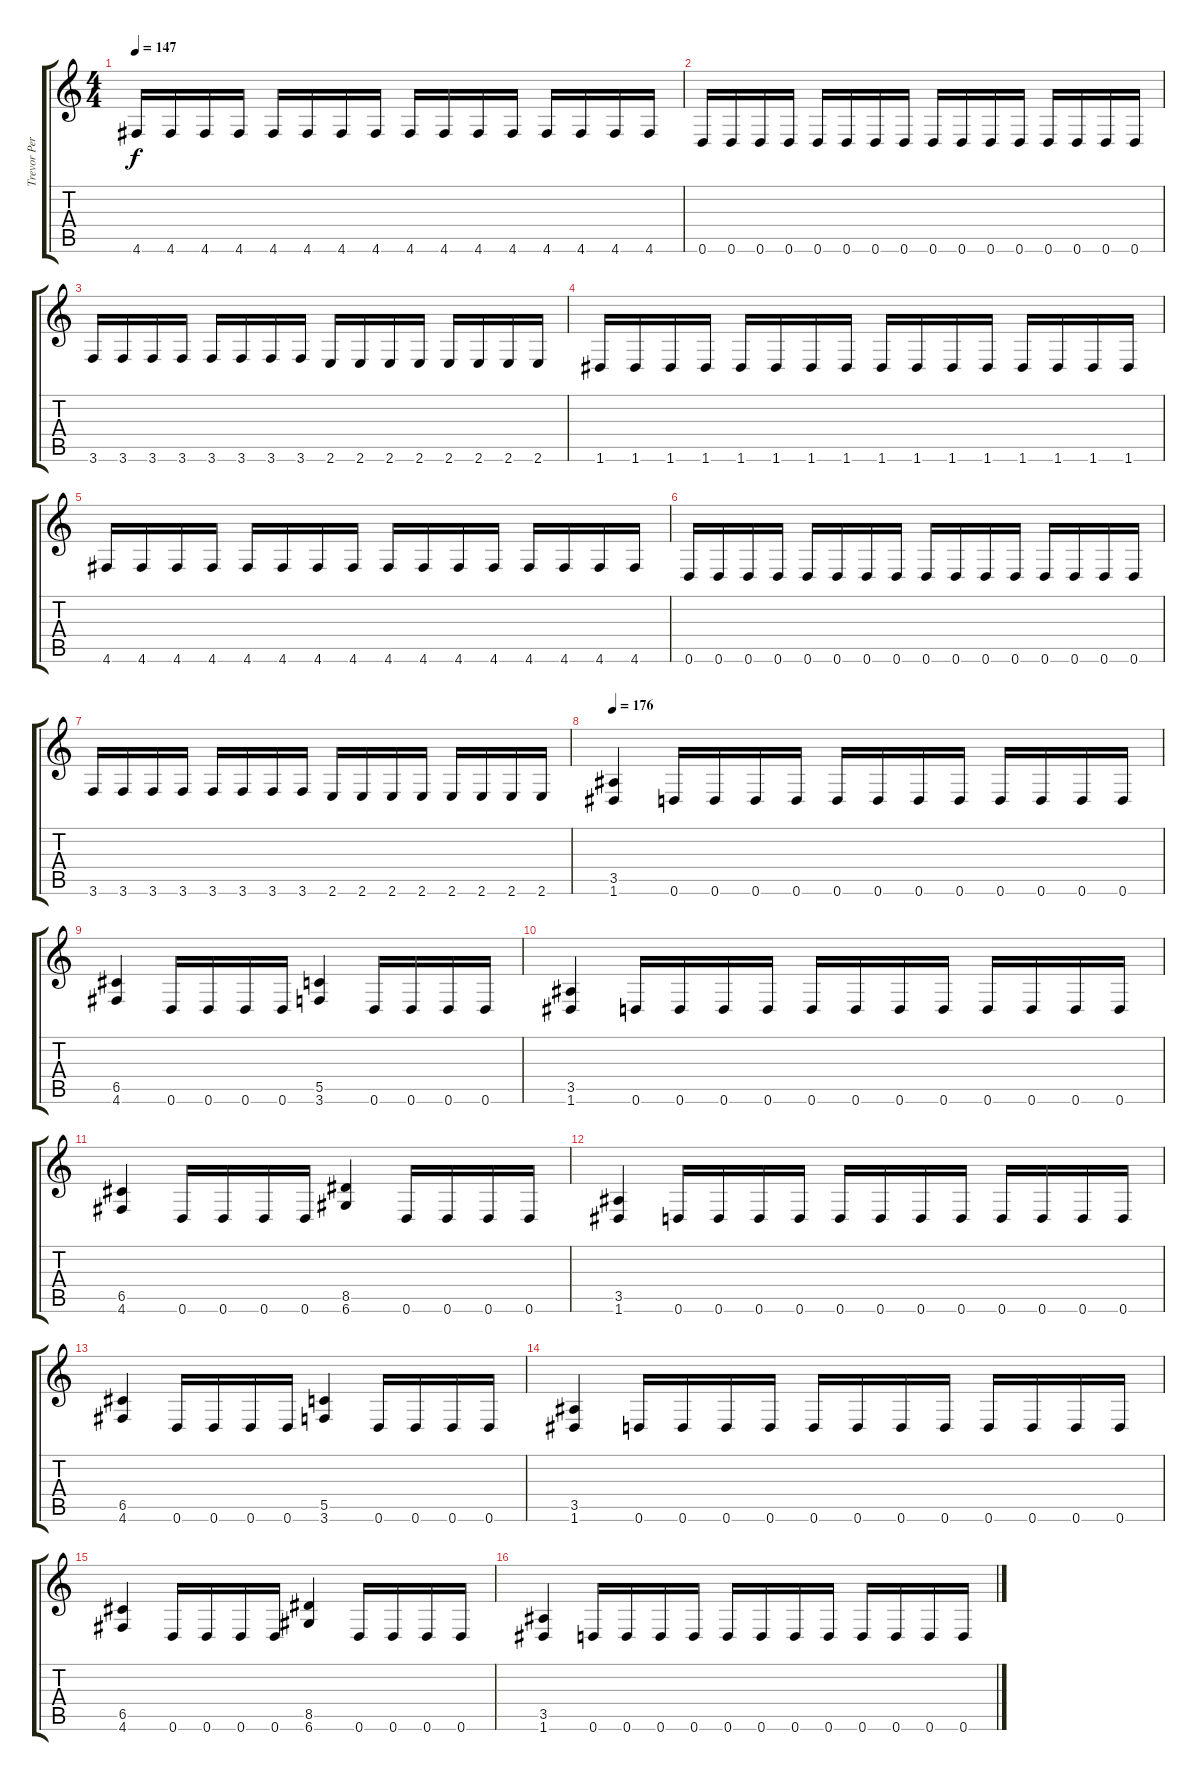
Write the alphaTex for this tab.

\track ("Trevor Peres (Rhythm)" "Trevor Per") {instrument distortionguitar}
\staff {score tabs}
\tuning (D4 A3 F3 C3 G2 D2) {hide}
\ts (4 4)
\tempo 147
\clef g2
\ks c
4.6.16{dy f} 4.6.16 4.6.16 4.6.16 4.6.16 4.6.16 4.6.16 4.6.16 4.6.16 4.6.16 4.6.16 4.6.16 4.6.16 4.6.16 4.6.16 4.6.16 |
0.6.16 0.6.16 0.6.16 0.6.16 0.6.16 0.6.16 0.6.16 0.6.16 0.6.16 0.6.16 0.6.16 0.6.16 0.6.16 0.6.16 0.6.16 0.6.16 |
3.6.16 3.6.16 3.6.16 3.6.16 3.6.16 3.6.16 3.6.16 3.6.16 2.6.16 2.6.16 2.6.16 2.6.16 2.6.16 2.6.16 2.6.16 2.6.16 |
1.6.16 1.6.16 1.6.16 1.6.16 1.6.16 1.6.16 1.6.16 1.6.16 1.6.16 1.6.16 1.6.16 1.6.16 1.6.16 1.6.16 1.6.16 1.6.16 |
4.6.16 4.6.16 4.6.16 4.6.16 4.6.16 4.6.16 4.6.16 4.6.16 4.6.16 4.6.16 4.6.16 4.6.16 4.6.16 4.6.16 4.6.16 4.6.16 |
0.6.16 0.6.16 0.6.16 0.6.16 0.6.16 0.6.16 0.6.16 0.6.16 0.6.16 0.6.16 0.6.16 0.6.16 0.6.16 0.6.16 0.6.16 0.6.16 |
3.6.16 3.6.16 3.6.16 3.6.16 3.6.16 3.6.16 3.6.16 3.6.16 2.6.16 2.6.16 2.6.16 2.6.16 2.6.16 2.6.16 2.6.16 2.6.16 |
\tempo 176
(3.5 1.6).4 0.6.16 0.6.16 0.6.16 0.6.16 0.6.16 0.6.16 0.6.16 0.6.16 0.6.16 0.6.16 0.6.16 0.6.16 |
(6.5 4.6).4 0.6.16 0.6.16 0.6.16 0.6.16 (5.5 3.6).4 0.6.16 0.6.16 0.6.16 0.6.16 |
(3.5 1.6).4 0.6.16 0.6.16 0.6.16 0.6.16 0.6.16 0.6.16 0.6.16 0.6.16 0.6.16 0.6.16 0.6.16 0.6.16 |
(6.5 4.6).4 0.6.16 0.6.16 0.6.16 0.6.16 (8.5 6.6).4 0.6.16 0.6.16 0.6.16 0.6.16 |
(3.5 1.6).4 0.6.16 0.6.16 0.6.16 0.6.16 0.6.16 0.6.16 0.6.16 0.6.16 0.6.16 0.6.16 0.6.16 0.6.16 |
(6.5 4.6).4 0.6.16 0.6.16 0.6.16 0.6.16 (5.5 3.6).4 0.6.16 0.6.16 0.6.16 0.6.16 |
(3.5 1.6).4 0.6.16 0.6.16 0.6.16 0.6.16 0.6.16 0.6.16 0.6.16 0.6.16 0.6.16 0.6.16 0.6.16 0.6.16 |
(6.5 4.6).4 0.6.16 0.6.16 0.6.16 0.6.16 (8.5 6.6).4 0.6.16 0.6.16 0.6.16 0.6.16 |
(3.5 1.6).4 0.6.16 0.6.16 0.6.16 0.6.16 0.6.16 0.6.16 0.6.16 0.6.16 0.6.16 0.6.16 0.6.16 0.6.16
